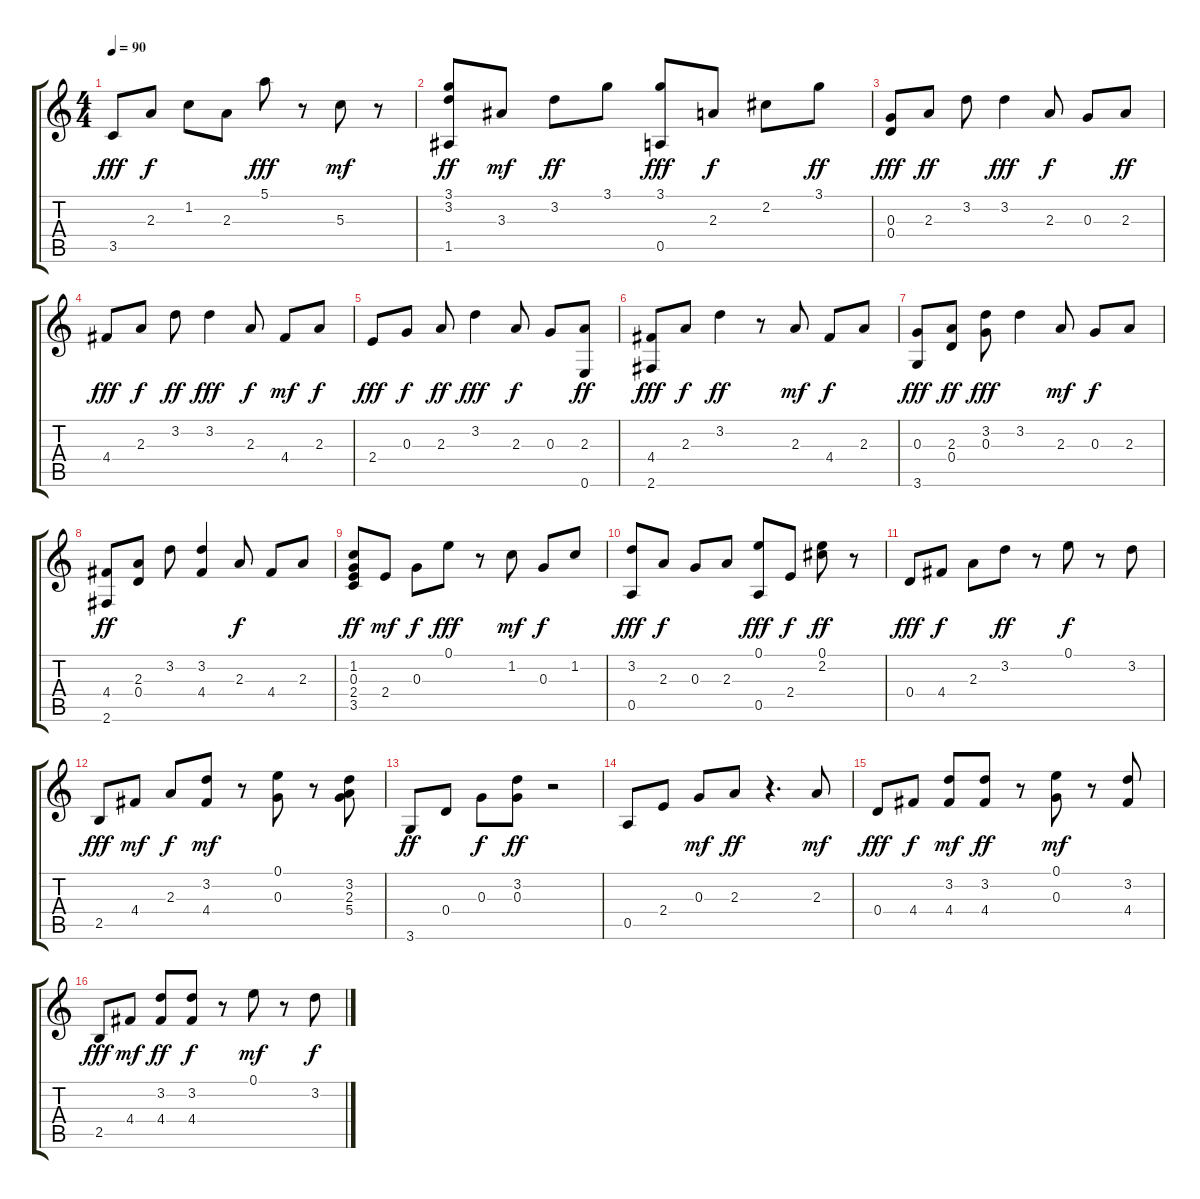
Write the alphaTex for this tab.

\track "" {instrument acousticguitarsteel}
\staff {score tabs}
\tuning (E4 B3 G3 D3 A2 E2) {hide}
\ts (4 4)
\tempo 90
\clef g2
\ks c
3.5.8{dy fff} 2.3.8{dy f} 1.2.8 2.3.8 5.1.8{dy fff} r.8 5.3.8{dy mf} r.8 |
(3.1 3.2 1.5).8{dy ff} 3.3.8{dy mf} 3.2.8{dy ff} 3.1.8 (3.1 0.5).8{dy fff} 2.3.8{dy f} 2.2.8 3.1.8{dy ff} |
(0.3 0.4).8{dy fff} 2.3.8{dy ff} 3.2.8 3.2.4{dy fff} 2.3.8{dy f} 0.3.8 2.3.8{dy ff} |
4.4.8{dy fff} 2.3.8{dy f} 3.2.8{dy ff} 3.2.4{dy fff} 2.3.8{dy f} 4.4.8{dy mf} 2.3.8{dy f} |
2.4.8{dy fff} 0.3.8{dy f} 2.3.8{dy ff} 3.2.4{dy fff} 2.3.8{dy f} 0.3.8 (2.3 0.6).8{dy ff} |
(4.4 2.6).8{dy fff} 2.3.8{dy f} 3.2.4{dy ff} r.8 2.3.8{dy mf} 4.4.8{dy f} 2.3.8 |
(0.3 3.6).8{dy fff} (2.3 0.4).8{dy ff} (3.2 0.3).8{dy fff} 3.2.4 2.3.8{dy mf} 0.3.8{dy f} 2.3.8 |
(4.4 2.6).8{dy ff} (2.3 0.4).8 3.2.8 (3.2 4.4).4 2.3.8{dy f} 4.4.8 2.3.8 |
(1.2 0.3 2.4 3.5).8{dy ff} 2.4.8{dy mf} 0.3.8{dy f} 0.1.8{dy fff} r.8 1.2.8{dy mf} 0.3.8{dy f} 1.2.8 |
(3.2 0.5).8{dy fff} 2.3.8{dy f} 0.3.8 2.3.8 (0.1 0.5).8{dy fff} 2.4.8{dy f} (0.1 2.2).8{dy ff} r.8 |
0.4.8{dy fff} 4.4.8{dy f} 2.3.8 3.2.8{dy ff} r.8 0.1.8{dy f} r.8 3.2.8 |
2.5.8{dy fff} 4.4.8{dy mf} 2.3.8{dy f} (3.2 4.4).8{dy mf} r.8 (0.1 0.3).8 r.8 (3.2 2.3 5.4).8 |
3.6.8{dy ff} 0.4.8 0.3.8{dy f} (3.2 0.3).8{dy ff} r.2 |
0.5.8 2.4.8 0.3.8{dy mf} 2.3.8{dy ff} r.4{d} 2.3.8{dy mf} |
0.4.8{dy fff} 4.4.8{dy f} (3.2 4.4).8{dy mf} (3.2 4.4).8{dy ff} r.8 (0.1 0.3).8{dy mf} r.8 (3.2 4.4).8 |
2.5.8{dy fff} 4.4.8{dy mf} (3.2 4.4).8{dy ff} (3.2 4.4).8{dy f} r.8 0.1.8{dy mf} r.8 3.2.8{dy f}
